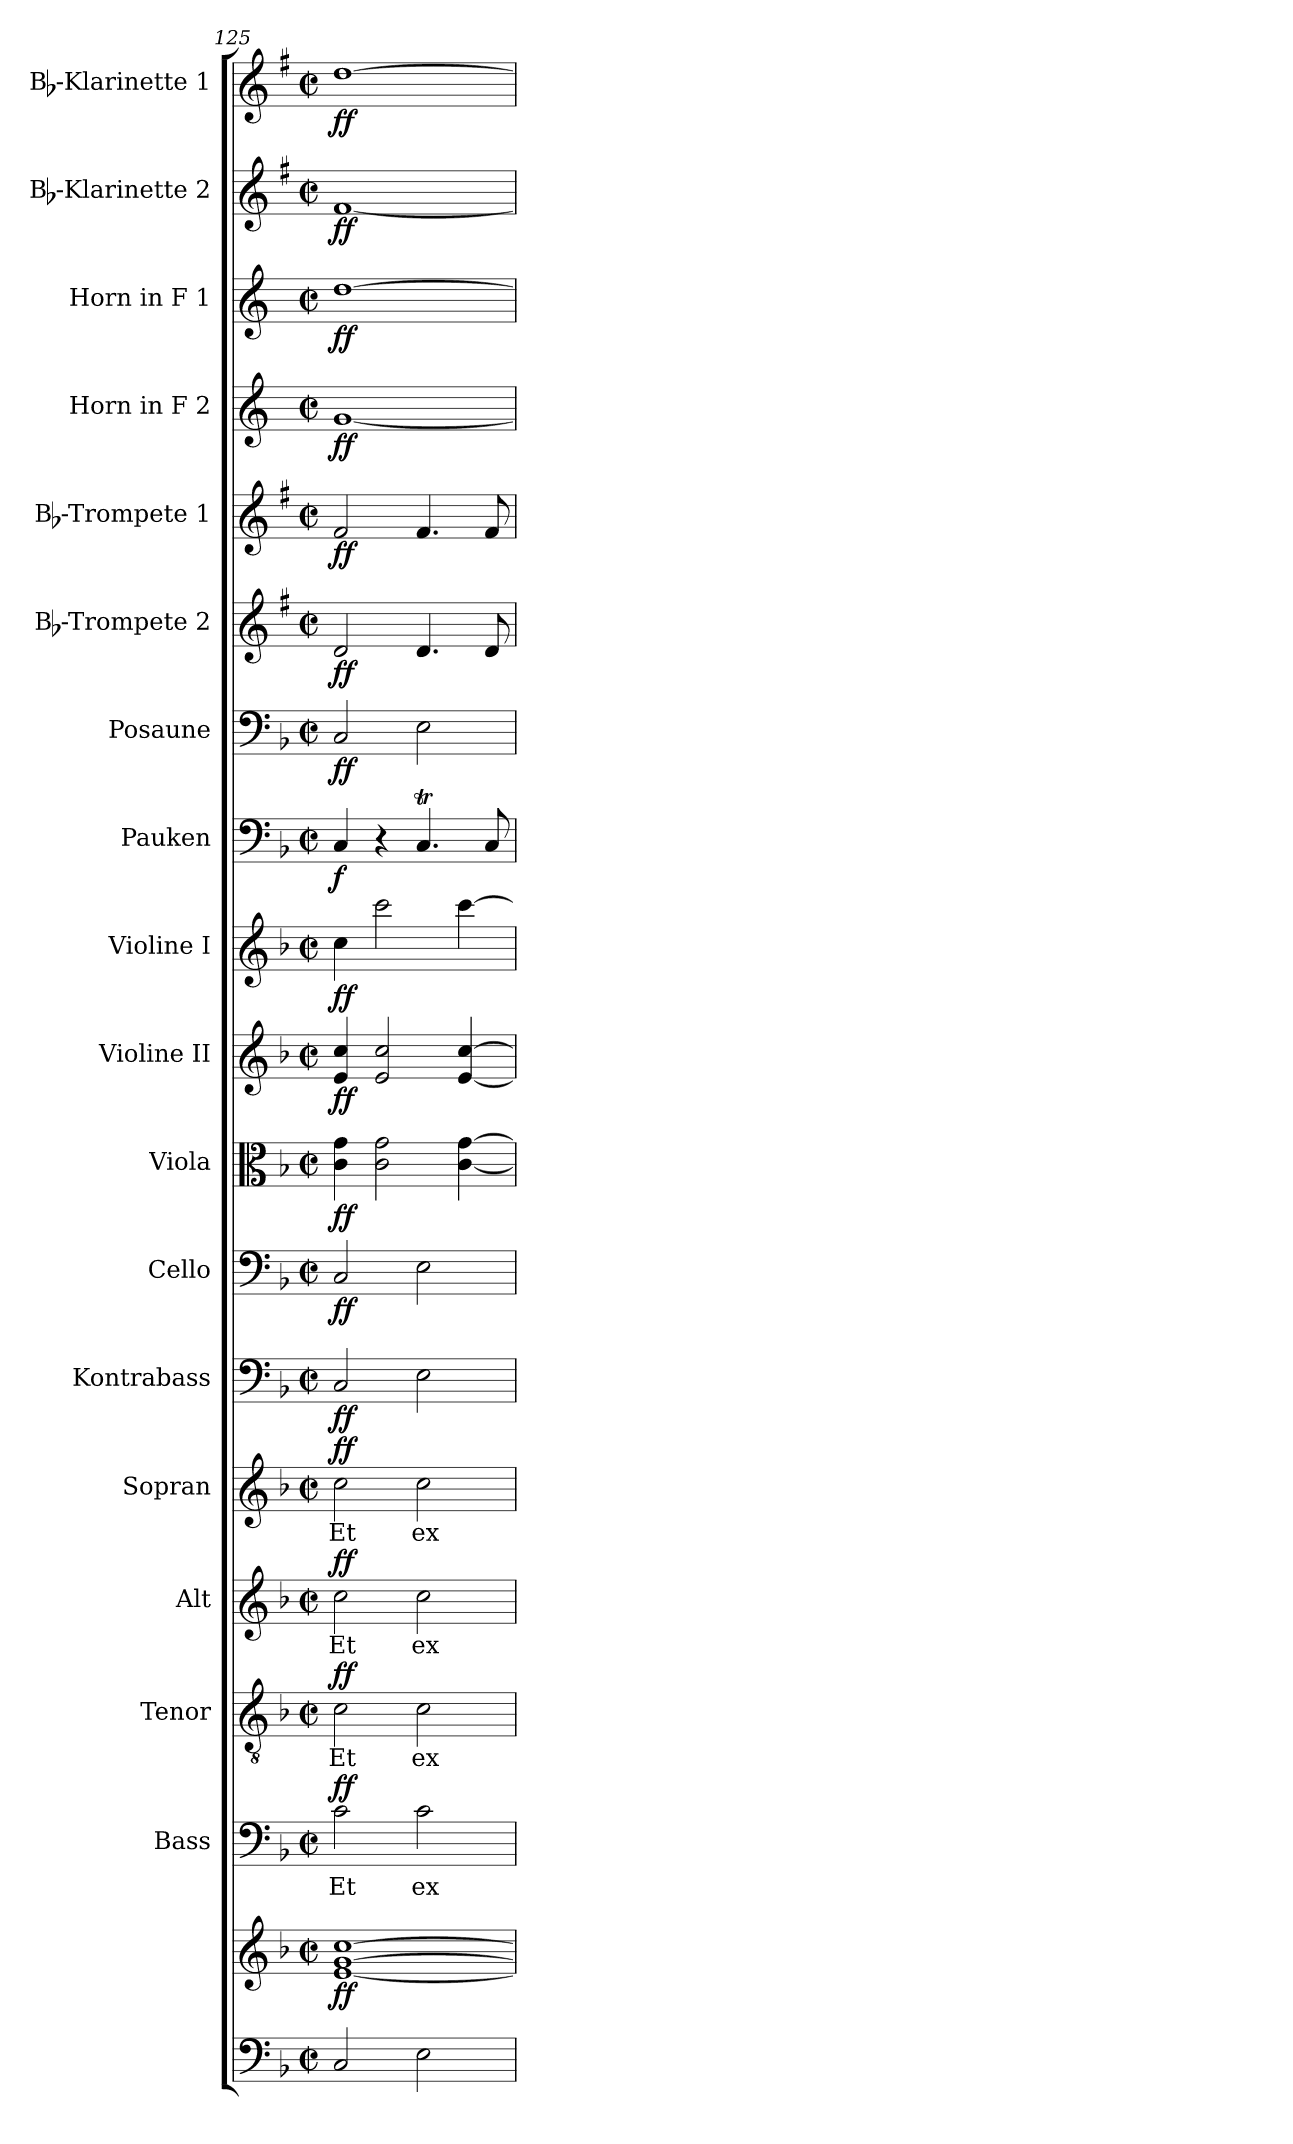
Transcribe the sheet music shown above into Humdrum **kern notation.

**kern	**kern	**dynam	**kern	**text	**dynam	**kern	**text	**dynam	**kern	**text	**dynam	**kern	**text	**dynam	**kern	**dynam	**kern	**dynam	**kern	**dynam	**kern	**dynam	**kern	**dynam	**kern	**dynam	**kern	**dynam	**kern	**dynam	**kern	**dynam	**kern	**dynam	**kern	**dynam	**kern	**dynam	**kern	**dynam
*part18	*part18	*part18	*part17	*part17	*part17	*part16	*part16	*part16	*part15	*part15	*part15	*part14	*part14	*part14	*part13	*part13	*part12	*part12	*part11	*part11	*part10	*part10	*part9	*part9	*part8	*part8	*part7	*part7	*part6	*part6	*part5	*part5	*part4	*part4	*part3	*part3	*part2	*part2	*part1	*part1
*staff19	*staff18	*staff18/19	*staff17	*staff17	*staff17	*staff16	*staff16	*staff16	*staff15	*staff15	*staff15	*staff14	*staff14	*staff14	*staff13	*staff13	*staff12	*staff12	*staff11	*staff11	*staff10	*staff10	*staff9	*staff9	*staff8	*staff8	*staff7	*staff7	*staff6	*staff6	*staff5	*staff5	*staff4	*staff4	*staff3	*staff3	*staff2	*staff2	*staff1	*staff1
*	*	*	*I"Bass	*	*	*I"Tenor	*	*	*I"Alt	*	*	*I"Sopran	*	*	*I"Kontrabass	*	*I"Cello	*	*I"Viola	*	*I"Violine II	*	*I"Violine I	*	*I"Pauken	*	*I"Posaune	*	*I"Bb-Trompete 2	*	*I"Bb-Trompete 1	*	*I"Horn in F 2	*	*I"Horn in F 1	*	*I"Bb-Klarinette 2	*	*I"Bb-Klarinette 1	*
*	*	*	*I'B.	*	*	*I'T.	*	*	*I'A.	*	*	*I'S.	*	*	*I'Kb.	*	*	*	*I'Vla.	*	*I'Vl. II	*	*I'Vl. I	*	*I'Pk.	*	*I'Pos.	*	*I'Bb Trp. 2	*	*I'Bb Trp. 1	*	*	*	*	*	*I'Bb Kl. 2	*	*I'Bb Kl. 1	*
!!LO:PB:g=z
*clefF4	*clefG2	*	*clefF4	*	*	*clefGv2	*	*	*clefG2	*	*	*clefG2	*	*	*clefF4	*	*clefF4	*	*clefC3	*	*clefG2	*	*clefG2	*	*clefF4	*	*clefF4	*	*clefG2	*	*clefG2	*	*clefG2	*	*clefG2	*	*clefG2	*	*clefG2	*
*	*	*	*	*	*	*	*	*	*	*	*	*	*	*	*ITrd7c12	*	*	*	*	*	*	*	*	*	*	*	*	*	*ITrd1c2	*	*ITrd1c2	*	*ITrd4c7	*	*ITrd4c7	*	*ITrd1c2	*	*ITrd1c2	*
*k[b-]	*k[b-]	*	*k[b-]	*	*	*k[b-]	*	*	*k[b-]	*	*	*k[b-]	*	*	*k[b-]	*	*k[b-]	*	*k[b-]	*	*k[b-]	*	*k[b-]	*	*k[b-]	*	*k[b-]	*	*k[b-]	*	*k[b-]	*	*k[b-]	*	*k[b-]	*	*k[b-]	*	*k[b-]	*
*F:	*F:	*	*F:	*	*	*F:	*	*	*F:	*	*	*F:	*	*	*F:	*	*F:	*	*F:	*	*F:	*	*F:	*	*F:	*	*F:	*	*F:	*	*F:	*	*F:	*	*F:	*	*F:	*	*F:	*
*M2/2	*M2/2	*	*M2/2	*	*	*M2/2	*	*	*M2/2	*	*	*M2/2	*	*	*M2/2	*	*M2/2	*	*M2/2	*	*M2/2	*	*M2/2	*	*M2/2	*	*M2/2	*	*M2/2	*	*M2/2	*	*M2/2	*	*M2/2	*	*M2/2	*	*M2/2	*
*met(c|)	*met(c|)	*	*met(c|)	*	*	*met(c|)	*	*	*met(c|)	*	*	*met(c|)	*	*	*met(c|)	*	*met(c|)	*	*met(c|)	*	*met(c|)	*	*met(c|)	*	*met(c|)	*	*met(c|)	*	*met(c|)	*	*met(c|)	*	*met(c|)	*	*met(c|)	*	*met(c|)	*	*met(c|)	*
=125	=125	=125	=125	=125	=125	=125	=125	=125	=125	=125	=125	=125	=125	=125	=125	=125	=125	=125	=125	=125	=125	=125	=125	=125	=125	=125	=125	=125	=125	=125	=125	=125	=125	=125	=125	=125	=125	=125	=125	=125
*	*^	*	*	*	*	*	*	*	*	*	*	*	*	*	*	*	*	*	*	*	*	*	*	*	*	*	*	*	*	*	*	*	*	*	*	*	*	*	*	*
!	!	!	!LO:DY:b	!	!LO:LY:b	!LO:DY:a	!	!LO:LY:b	!LO:DY:a	!	!LO:LY:b	!LO:DY:a	!	!LO:LY:b	!LO:DY:a	!	!LO:DY:b	!	!LO:DY:b	!	!LO:DY:b	!	!LO:DY:b	!	!LO:DY:b	!	!LO:DY:b	!	!LO:DY:b	!	!LO:DY:b	!	!LO:DY:b	!	!LO:DY:b	!	!LO:DY:b	!	!LO:DY:b	!	!LO:DY:b
2C/	[>1g [>1cc	[<1e	ff	2c\	Et	ff	2c\	Et	ff	2cc\	Et	ff	2cc\	Et	ff	2CC/	ff	2C/	ff	4c\ 4g\	ff	4e/ 4cc/	ff	4cc\	ff	4C/	f	2C/	ff	2c/	ff	2e/	ff	[1c	ff	[1g	ff	[1e	ff	[1cc	ff
.	.	.	.	.	.	.	.	.	.	.	.	.	.	.	.	.	.	.	.	2c\ 2g\	.	2e/ 2cc/	.	2ccc\	.	4r	.	.	.	.	.	.	.	.	.	.	.	.	.	.	.
!	!	!	!	!	!LO:LY:b	!	!	!LO:LY:b	!	!	!LO:LY:b	!	!	!LO:LY:b	!	!	!	!	!	!	!	!	!	!	!	!	!	!	!	!	!	!	!	!	!	!	!	!	!	!	!
2E\	.	.	.	2c\	ex	.	2c\	ex	.	2cc\	ex	.	2cc\	ex	.	2EE\	.	2E\	.	.	.	.	.	.	.	4.CT/	.	2E\	.	4.c/	.	4.e/	.	.	.	.	.	.	.	.	.
.	.	.	.	.	.	.	.	.	.	.	.	.	.	.	.	.	.	.	.	[4c\ [4g\	.	[4e/ [4cc/	.	[4ccc\	.	.	.	.	.	.	.	.	.	.	.	.	.	.	.	.	.
.	.	.	.	.	.	.	.	.	.	.	.	.	.	.	.	.	.	.	.	.	.	.	.	.	.	8C/	.	.	.	8c/	.	8e/	.	.	.	.	.	.	.	.	.
*	*v	*v	*	*	*	*	*	*	*	*	*	*	*	*	*	*	*	*	*	*	*	*	*	*	*	*	*	*	*	*	*	*	*	*	*	*	*	*	*	*	*
=	=	=	=	=	=	=	=	=	=	=	=	=	=	=	=	=	=	=	=	=	=	=	=	=	=	=	=	=	=	=	=	=	=	=	=	=	=	=	=	=
*-	*-	*-	*-	*-	*-	*-	*-	*-	*-	*-	*-	*-	*-	*-	*-	*-	*-	*-	*-	*-	*-	*-	*-	*-	*-	*-	*-	*-	*-	*-	*-	*-	*-	*-	*-	*-	*-	*-	*-	*-
